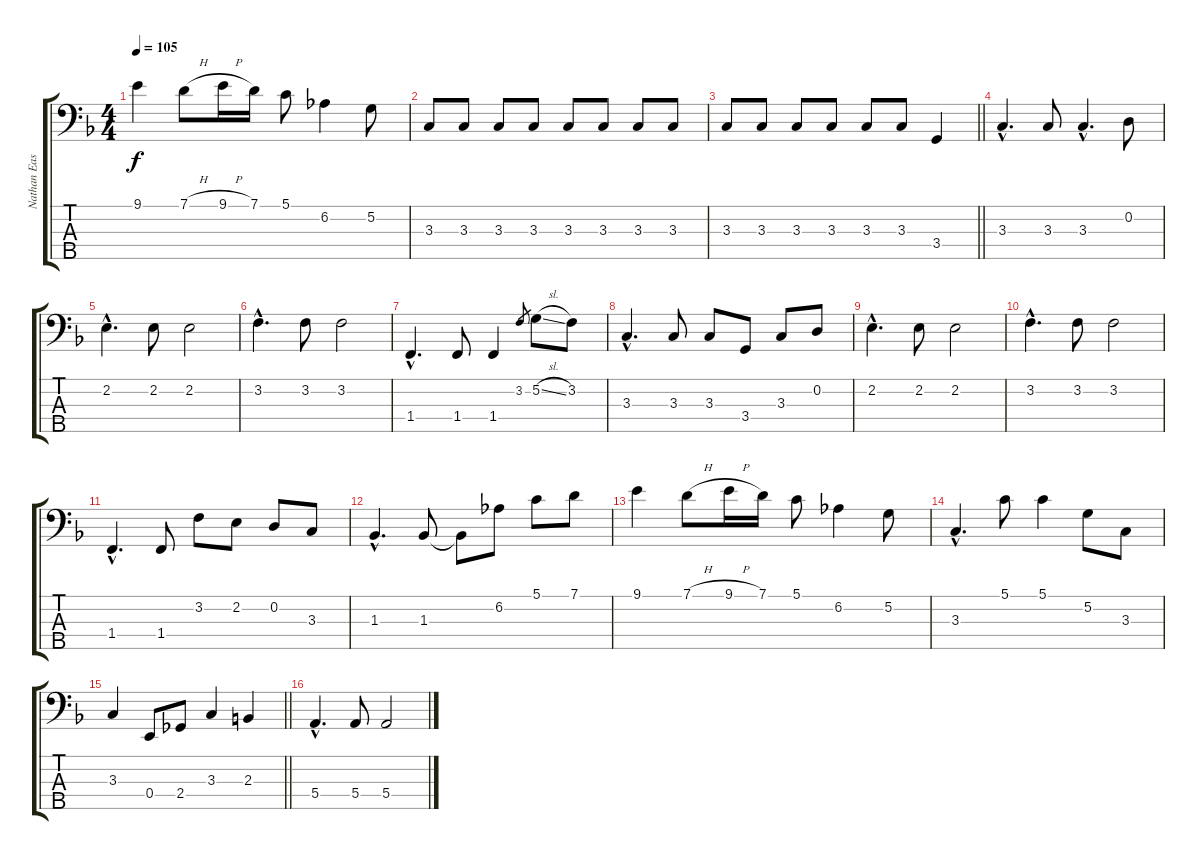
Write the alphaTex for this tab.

\track ("Nathan East Bass" "Nathan Eas") {instrument electricbassfinger}
\staff {score tabs}
\tuning (G2 D2 A1 E1 B0) {hide}
\ts (4 4)
\tempo 105
\clef f4
\ks f
9.1.4{dy f} 7.1{h}.8 9.1{h}.16 7.1.16 5.1.8 6.2.4 5.2.8 |
3.3.8 3.3.8 3.3.8 3.3.8 3.3.8 3.3.8 3.3.8 3.3.8 |
\barLineRight lightlight
3.3.8 3.3.8 3.3.8 3.3.8 3.3.8 3.3.8 3.4.4 |
3.3{hac}.4{d} 3.3.8 3.3{hac}.4{d} 0.2.8 |
2.2{hac}.4{d} 2.2.8 2.2.2 |
3.2{hac}.4{d} 3.2.8 3.2.2 |
1.4{hac}.4{d} 1.4.8 1.4.4 3.2.8{gr} 5.2{sl}.8 3.2.8 |
3.3{hac}.4{d} 3.3.8 3.3.8 3.4.8 3.3.8 0.2.8 |
2.2{hac}.4{d} 2.2.8 2.2.2 |
3.2{hac}.4{d} 3.2.8 3.2.2 |
1.4{hac}.4{d} 1.4.8 3.2.8 2.2.8 0.2.8 3.3.8 |
1.3{hac}.4{d} 1.3.8 1.3{t}.8 6.2.8 5.1.8 7.1.8 |
9.1.4 7.1{h}.8 9.1{h}.16 7.1.16 5.1.8 6.2.4 5.2.8 |
3.3{hac}.4{d} 5.1.8 5.1.4 5.2.8 3.3.8 |
\barLineRight lightlight
3.3.4 0.4.8 2.4.8 3.3.4 2.3.4 |
5.4{hac}.4{d} 5.4.8 5.4.2
